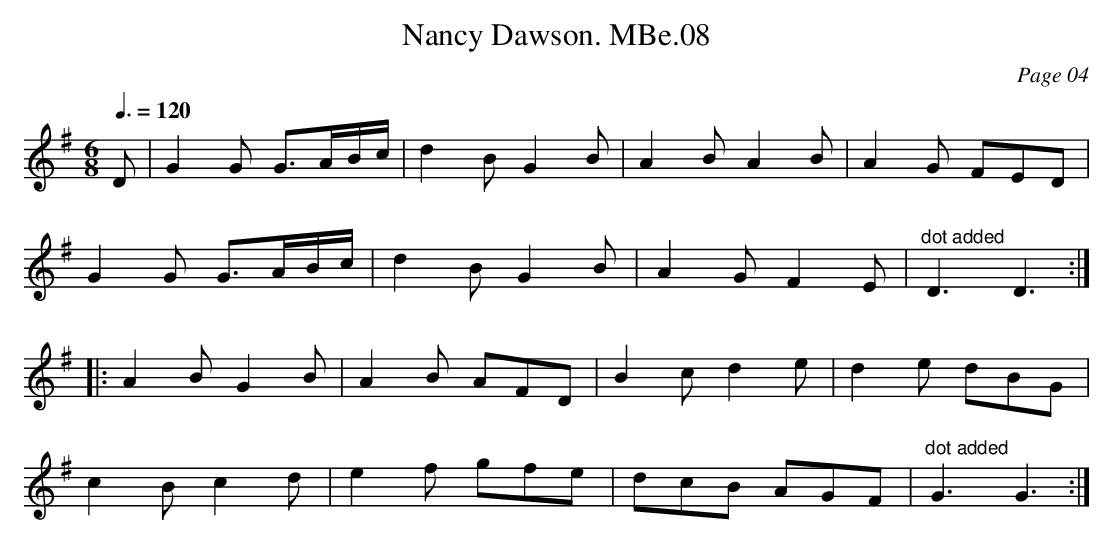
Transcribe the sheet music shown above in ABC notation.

X:1
C:Page 04
T:Nancy Dawson. MBe.08
M:6/8
L:1/8
Q:3/8=120
K:G
D|G2 G G>AB/c/|d2 B G2 B|A2 B A2 B|A2 G FED|
G2 G G>AB/c/|d2 B G2 B|A2 G F2 E|"^dot added"D3 D3:|
|:A2 B G2 B|A2 B AFD|B2 c d2 e|d2 e dBG|
c2 B c2 d|e2 f gfe|dcB AGF|"^dot added"G3 G3:|
